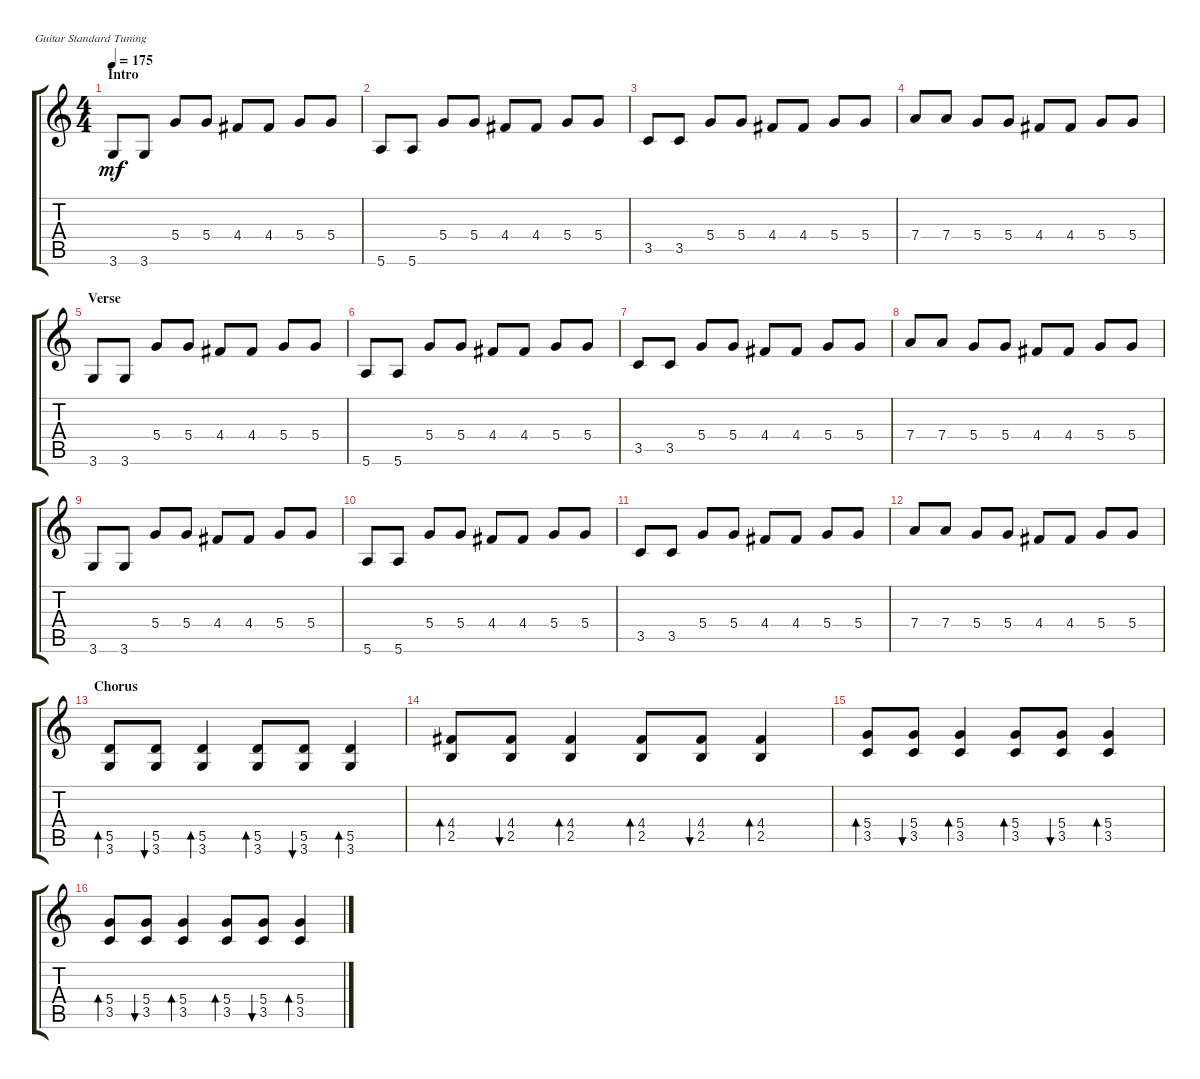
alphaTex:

\defaultSystemsLayout 4
\bracketExtendMode groupsimilarinstruments
\singleTrackTrackNamePolicy hidden
\multiTrackTrackNamePolicy hidden
\firstSystemTrackNameOrientation horizontal
\otherSystemsTrackNameOrientation horizontal
\track ("S-Guitar" "E-Gt") {solo instrument distortionguitar}
\staff {score tabs}
\tuning (E4 B3 G3 D3 A2 E2)
\ts (4 4)
\section ("" "Intro")
\tempo 175
\clef g2
\ks c
3.6.8{dy mf instrument distortionguitar} 3.6.8 5.4.8 5.4.8 4.4.8 4.4.8 5.4.8 5.4.8 |
5.6.8 5.6.8 5.4.8 5.4.8 4.4.8 4.4.8 5.4.8 5.4.8 |
3.5.8 3.5.8 5.4.8 5.4.8 4.4.8 4.4.8 5.4.8 5.4.8 |
7.4.8 7.4.8 5.4.8 5.4.8 4.4.8 4.4.8 5.4.8 5.4.8 |
\section ("" "Verse")
3.6.8 3.6.8 5.4.8 5.4.8 4.4.8 4.4.8 5.4.8 5.4.8 |
5.6.8 5.6.8 5.4.8 5.4.8 4.4.8 4.4.8 5.4.8 5.4.8 |
3.5.8 3.5.8 5.4.8 5.4.8 4.4.8 4.4.8 5.4.8 5.4.8 |
7.4.8 7.4.8 5.4.8 5.4.8 4.4.8 4.4.8 5.4.8 5.4.8 |
3.6.8 3.6.8 5.4.8 5.4.8 4.4.8 4.4.8 5.4.8 5.4.8 |
5.6.8 5.6.8 5.4.8 5.4.8 4.4.8 4.4.8 5.4.8 5.4.8 |
3.5.8 3.5.8 5.4.8 5.4.8 4.4.8 4.4.8 5.4.8 5.4.8 |
7.4.8 7.4.8 5.4.8 5.4.8 4.4.8 4.4.8 5.4.8 5.4.8 |
\section ("" "Chorus")
(3.6 5.5).8{bd 30} (3.6 5.5).8{bu 30} (3.6 5.5).4{bd 30} (3.6 5.5).8{bd 30} (3.6 5.5).8{bu 30} (3.6 5.5).4{bd 30} |
(2.5 4.4).8{bd 30} (4.4 2.5).8{bu 30} (2.5 4.4).4{bd 30} (2.5 4.4).8{bd 30} (4.4 2.5).8{bu 30} (2.5 4.4).4{bd 30} |
(3.5 5.4).8{bd 30} (5.4 3.5).8{bu 30} (3.5 5.4).4{bd 30} (3.5 5.4).8{bd 30} (5.4 3.5).8{bu 30} (3.5 5.4).4{bd 30} |
(3.5 5.4).8{bd 30} (5.4 3.5).8{bu 30} (3.5 5.4).4{bd 30} (3.5 5.4).8{bd 30} (5.4 3.5).8{bu 30} (3.5 5.4).4{bd 30}
